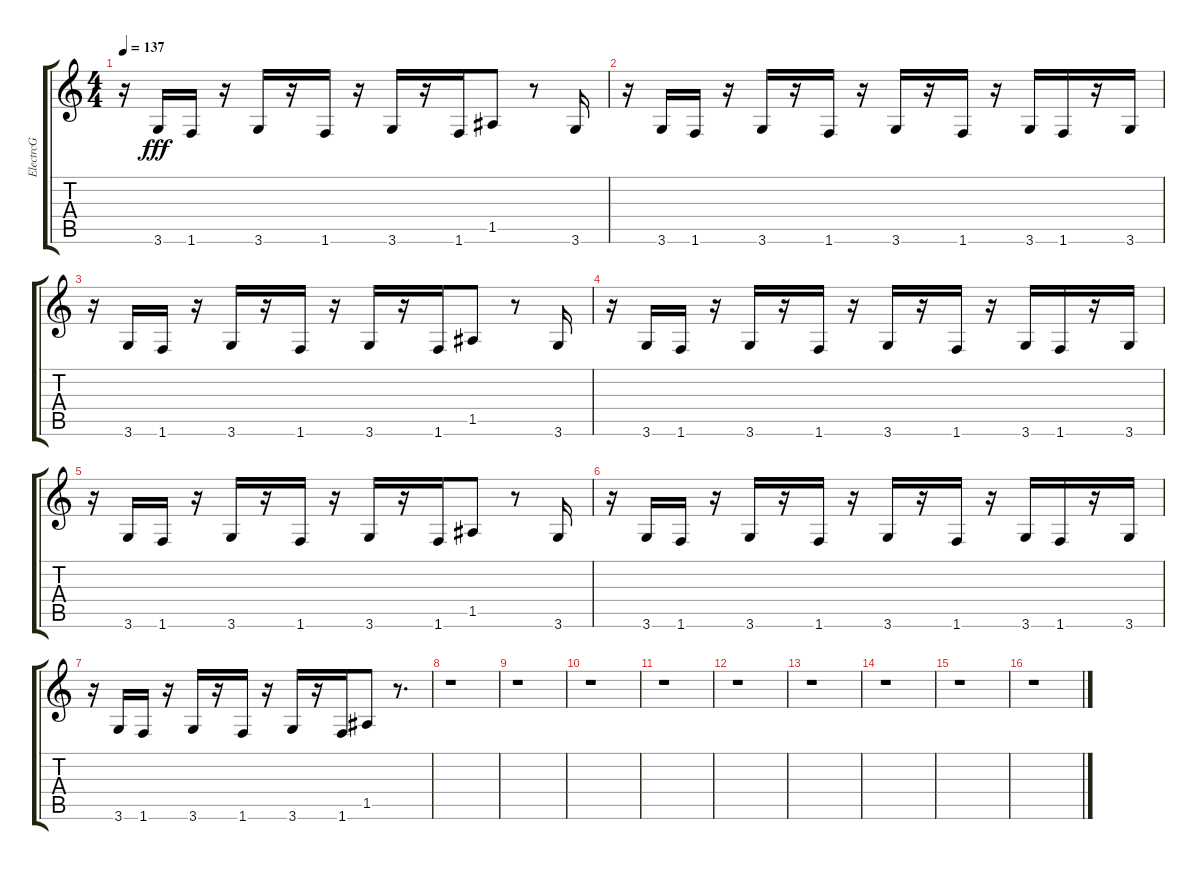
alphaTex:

\track ("ElectrcG" "ElectrcG") {instrument electricguitarmuted}
\staff {score tabs}
\tuning (E4 B3 G3 D3 A2 E2) {hide}
\ts (4 4)
\tempo 137
\clef g2
\ks c
r.16{dy fff} 3.6.16 1.6.16 r.16 3.6.16 r.16 1.6.16 r.16 3.6.16 r.16 1.6.16 1.5.8 r.8 3.6.16 |
r.16 3.6.16 1.6.16 r.16 3.6.16 r.16 1.6.16 r.16 3.6.16 r.16 1.6.16 r.16 3.6.16 1.6.16 r.16 3.6.16 |
r.16 3.6.16 1.6.16 r.16 3.6.16 r.16 1.6.16 r.16 3.6.16 r.16 1.6.16 1.5.8 r.8 3.6.16 |
r.16 3.6.16 1.6.16 r.16 3.6.16 r.16 1.6.16 r.16 3.6.16 r.16 1.6.16 r.16 3.6.16 1.6.16 r.16 3.6.16 |
r.16 3.6.16 1.6.16 r.16 3.6.16 r.16 1.6.16 r.16 3.6.16 r.16 1.6.16 1.5.8 r.8 3.6.16 |
r.16 3.6.16 1.6.16 r.16 3.6.16 r.16 1.6.16 r.16 3.6.16 r.16 1.6.16 r.16 3.6.16 1.6.16 r.16 3.6.16 |
r.16 3.6.16 1.6.16 r.16 3.6.16 r.16 1.6.16 r.16 3.6.16 r.16 1.6.16 1.5.8 r.8{d} |
r.1 |
r.1 |
r.1 |
r.1 |
r.1 |
r.1 |
r.1 |
r.1 |
r.1
